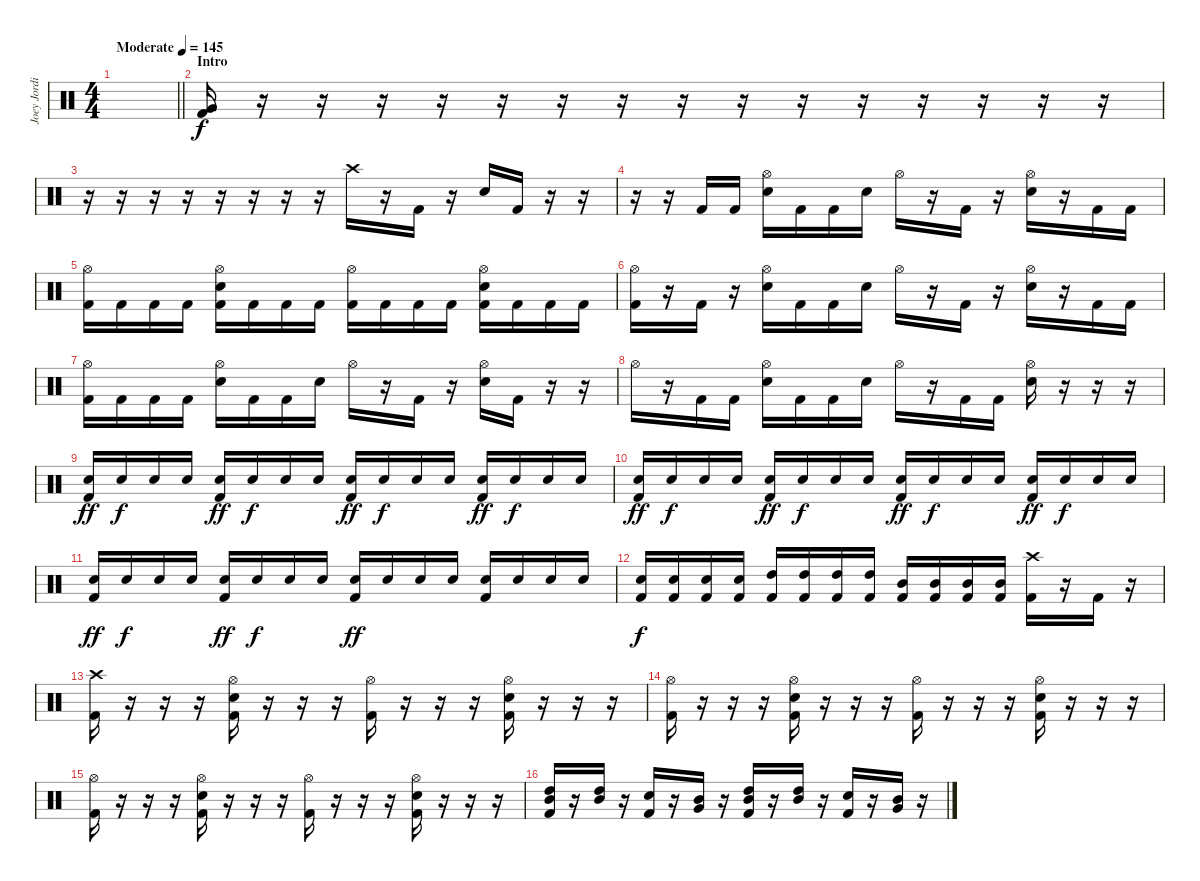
\track ("Joey Jordison" "Joey Jordi") {instrument percussion}
\staff {score}
\articulation defaults
\ts (4 4)
\tempo (145 "Moderate")
\clef neutral
\barLineRight lightlight
\ks c
|
\section ("" "Intro")
("Very Low Tom (hit)" "Kick (hit) 2").16 r.16 r.16 r.16 r.16 r.16 r.16 r.16 r.16 r.16 r.16 r.16 r.16 r.16 r.16 r.16 |
r.16 r.16 r.16 r.16 r.16 r.16 r.16 r.16 "Crash high (hit)".16 r.16 "Kick (hit) 2".16 r.16 "Electric Snare (hit)".16 "Kick (hit) 2".16 r.16 r.16 |
r.16 r.16 "Kick (hit) 2".16 "Kick (hit) 2".16 ("Electric Snare (hit)" "Hi-Hat (open)").16 "Kick (hit) 2".16 "Kick (hit) 2".16 "Electric Snare (hit)".16 "Hi-Hat (open)".16 r.16 "Kick (hit) 2".16 r.16 ("Electric Snare (hit)" "Hi-Hat (open)").16 r.16 "Kick (hit) 2".16 "Kick (hit) 2".16 |
("Hi-Hat (open)" "Kick (hit) 2").16 "Kick (hit) 2".16 "Kick (hit) 2".16 "Kick (hit) 2".16 ("Electric Snare (hit)" "Hi-Hat (open)" "Kick (hit) 2").16 "Kick (hit) 2".16 "Kick (hit) 2".16 "Kick (hit) 2".16 ("Hi-Hat (open)" "Kick (hit) 2").16 "Kick (hit) 2".16 "Kick (hit) 2".16 "Kick (hit) 2".16 ("Electric Snare (hit)" "Hi-Hat (open)" "Kick (hit) 2").16 "Kick (hit) 2".16 "Kick (hit) 2".16 "Kick (hit) 2".16 |
("Hi-Hat (open)" "Kick (hit) 2").16 r.16 "Kick (hit) 2".16 r.16 ("Electric Snare (hit)" "Hi-Hat (open)").16 "Kick (hit) 2".16 "Kick (hit) 2".16 "Electric Snare (hit)".16 "Hi-Hat (open)".16 r.16 "Kick (hit) 2".16 r.16 ("Electric Snare (hit)" "Hi-Hat (open)").16 r.16 "Kick (hit) 2".16 "Kick (hit) 2".16 |
("Hi-Hat (open)" "Kick (hit) 2").16 "Kick (hit) 2".16 "Kick (hit) 2".16 "Kick (hit) 2".16 ("Electric Snare (hit)" "Hi-Hat (open)").16 "Kick (hit) 2".16 "Kick (hit) 2".16 "Electric Snare (hit)".16 "Hi-Hat (open)".16 r.16 "Kick (hit) 2".16 r.16 ("Electric Snare (hit)" "Hi-Hat (open)").16 "Kick (hit) 2".16 r.16 r.16 |
"Hi-Hat (open)".16 r.16 "Kick (hit) 2".16 "Kick (hit) 2".16 ("Electric Snare (hit)" "Hi-Hat (open)").16 "Kick (hit) 2".16 "Kick (hit) 2".16 "Electric Snare (hit)".16 "Hi-Hat (open)".16 r.16 "Kick (hit) 2".16 "Kick (hit) 2".16 ("Electric Snare (hit)" "Hi-Hat (open)").16 r.16 r.16 r.16 |
("Electric Snare (hit)" "Kick (hit) 2").16{dy ff} "Electric Snare (hit)".16{dy f} "Electric Snare (hit)".16 "Electric Snare (hit)".16 ("Electric Snare (hit)" "Kick (hit) 2").16{dy ff} "Electric Snare (hit)".16{dy f} "Electric Snare (hit)".16 "Electric Snare (hit)".16 ("Electric Snare (hit)" "Kick (hit) 2").16{dy ff} "Electric Snare (hit)".16{dy f} "Electric Snare (hit)".16 "Electric Snare (hit)".16 ("Electric Snare (hit)" "Kick (hit) 2").16{dy ff} "Electric Snare (hit)".16{dy f} "Electric Snare (hit)".16 "Electric Snare (hit)".16 |
("Electric Snare (hit)" "Kick (hit) 2").16{dy ff} "Electric Snare (hit)".16{dy f} "Electric Snare (hit)".16 "Electric Snare (hit)".16 ("Electric Snare (hit)" "Kick (hit) 2").16{dy ff} "Electric Snare (hit)".16{dy f} "Electric Snare (hit)".16 "Electric Snare (hit)".16 ("Electric Snare (hit)" "Kick (hit) 2").16{dy ff} "Electric Snare (hit)".16{dy f} "Electric Snare (hit)".16 "Electric Snare (hit)".16 ("Electric Snare (hit)" "Kick (hit) 2").16{dy ff} "Electric Snare (hit)".16{dy f} "Electric Snare (hit)".16 "Electric Snare (hit)".16 |
("Electric Snare (hit)" "Kick (hit) 2").16{dy ff} "Electric Snare (hit)".16{dy f} "Electric Snare (hit)".16 "Electric Snare (hit)".16 ("Electric Snare (hit)" "Kick (hit) 2").16{dy ff} "Electric Snare (hit)".16{dy f} "Electric Snare (hit)".16 "Electric Snare (hit)".16 ("Electric Snare (hit)" "Kick (hit) 2").16{dy ff} "Electric Snare (hit)".16 "Electric Snare (hit)".16 "Electric Snare (hit)".16 ("Electric Snare (hit)" "Kick (hit) 2").16 "Electric Snare (hit)".16 "Electric Snare (hit)".16 "Electric Snare (hit)".16 |
("Electric Snare (hit)" "Kick (hit) 2").16{dy f} ("Electric Snare (hit)" "Kick (hit) 2").16 ("Electric Snare (hit)" "Kick (hit) 2").16 ("Electric Snare (hit)" "Kick (hit) 2").16 ("High Tom (hit)" "Kick (hit) 2").16 ("High Tom (hit)" "Kick (hit) 2").16 ("High Tom (hit)" "Kick (hit) 2").16 ("High Tom (hit)" "Kick (hit) 2").16 ("Mid Tom (hit)" "Kick (hit) 2").16 ("Mid Tom (hit)" "Kick (hit) 2").16 ("Mid Tom (hit)" "Kick (hit) 2").16 ("Mid Tom (hit)" "Kick (hit) 2").16 ("Crash high (hit)" "Kick (hit) 2").16 r.16 "Kick (hit) 2".16 r.16 |
("Crash high (hit)" "Kick (hit) 2").16 r.16 r.16 r.16 ("Electric Snare (hit)" "Hi-Hat (open)" "Kick (hit) 2").16 r.16 r.16 r.16 ("Hi-Hat (open)" "Kick (hit) 2").16 r.16 r.16 r.16 ("Electric Snare (hit)" "Hi-Hat (open)" "Kick (hit) 2").16 r.16 r.16 r.16 |
("Hi-Hat (open)" "Kick (hit) 2").16 r.16 r.16 r.16 ("Electric Snare (hit)" "Hi-Hat (open)" "Kick (hit) 2").16 r.16 r.16 r.16 ("Hi-Hat (open)" "Kick (hit) 2").16 r.16 r.16 r.16 ("Electric Snare (hit)" "Hi-Hat (open)" "Kick (hit) 2").16 r.16 r.16 r.16 |
("Hi-Hat (open)" "Kick (hit) 2").16 r.16 r.16 r.16 ("Electric Snare (hit)" "Hi-Hat (open)" "Kick (hit) 2").16 r.16 r.16 r.16 ("Hi-Hat (open)" "Kick (hit) 2").16 r.16 r.16 r.16 ("Electric Snare (hit)" "Hi-Hat (open)" "Kick (hit) 2").16 r.16 r.16 r.16 |
("High Tom (hit)" "Mid Tom (hit)" "Kick (hit) 2").16 r.16 ("High Tom (hit)" "Mid Tom (hit)").16 r.16 ("Electric Snare (hit)" "Kick (hit) 2").16 r.16 ("Mid Tom (hit)" "Very Low Tom (hit)").16 r.16 ("High Tom (hit)" "Mid Tom (hit)" "Kick (hit) 2").16 r.16 ("High Tom (hit)" "Mid Tom (hit)").16 r.16 ("Electric Snare (hit)" "Kick (hit) 2").16 r.16 ("Mid Tom (hit)" "Very Low Tom (hit)").16 r.16
